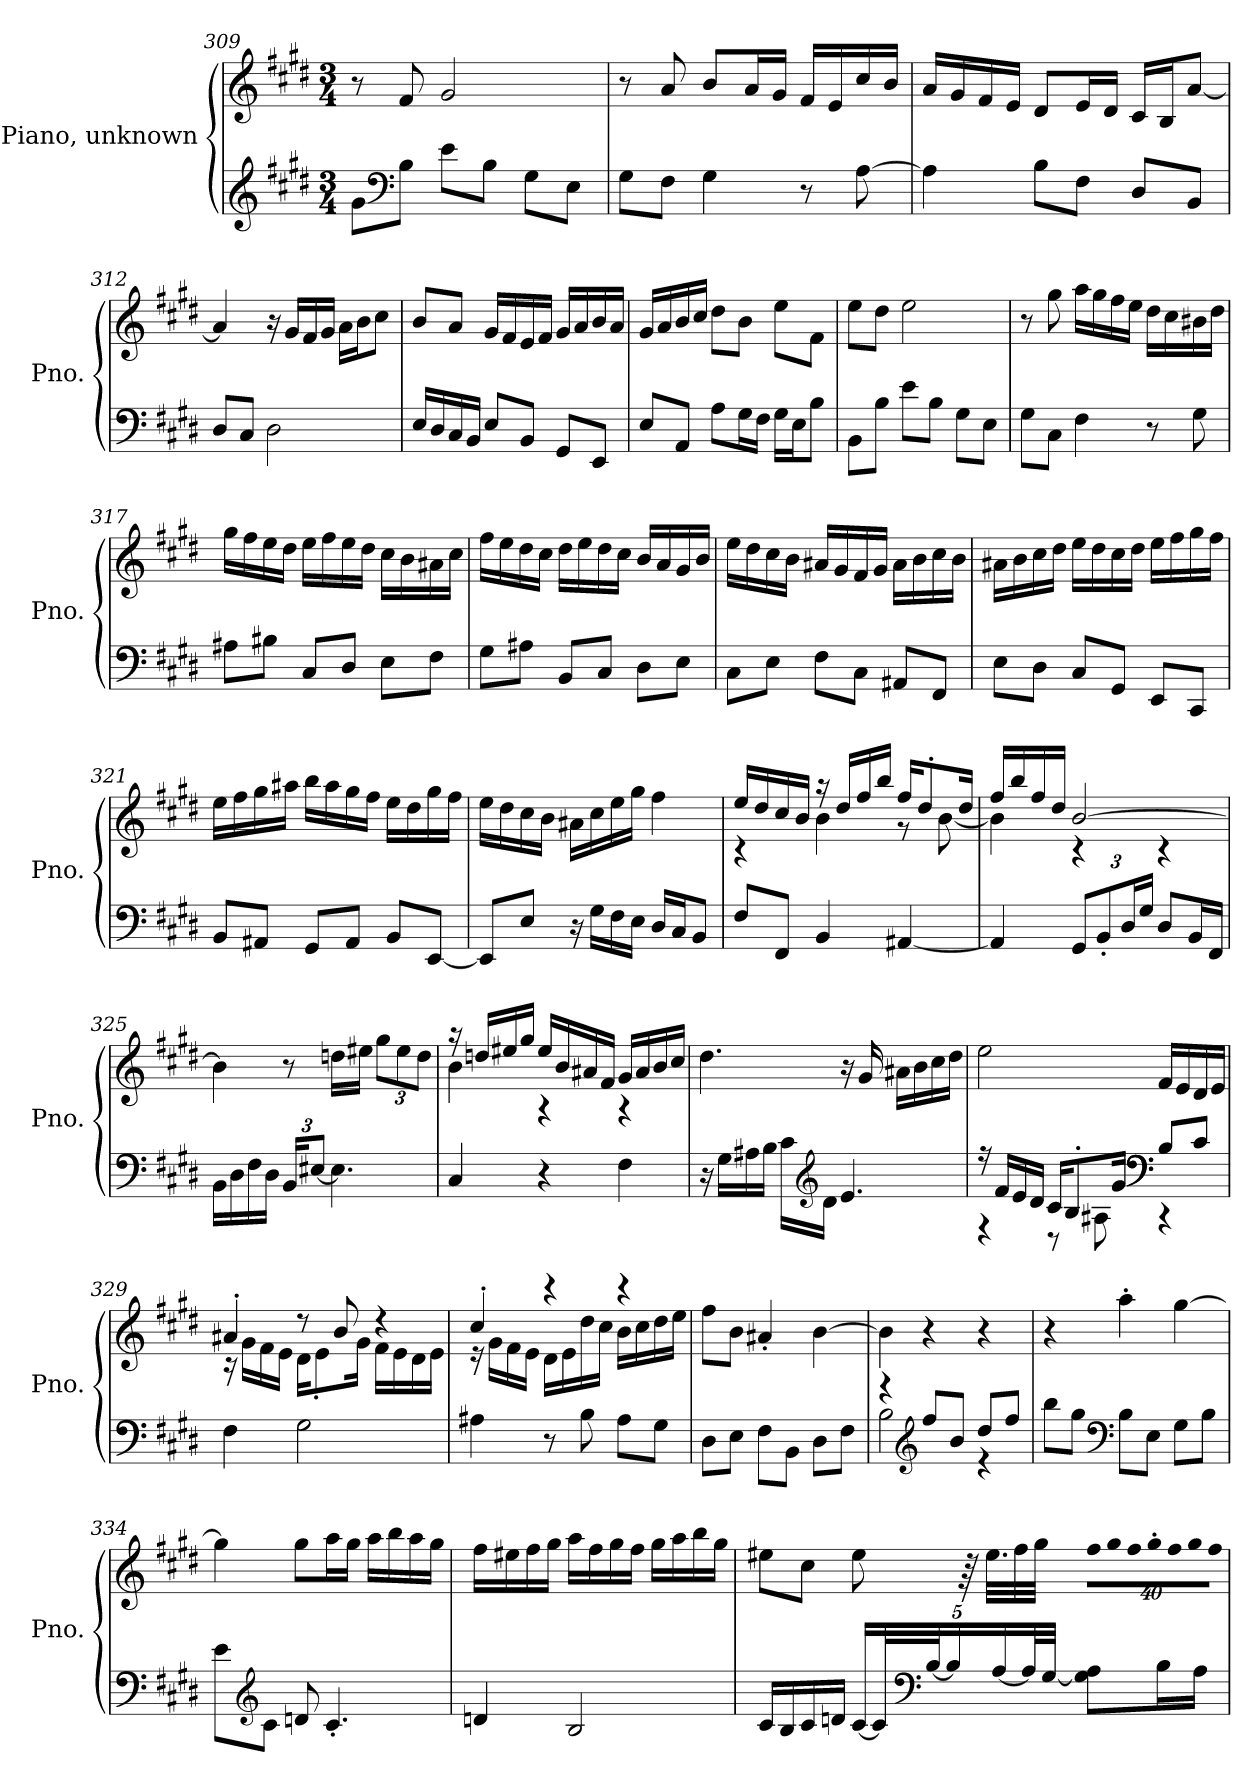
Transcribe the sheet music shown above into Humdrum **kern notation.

**kern	**kern
*part1	*part1
*staff2	*staff1
*I"Piano, unknown	*
*I'Pno.	*
*clefG2	*clefG2
*k[f#c#g#d#]	*k[f#c#g#d#]
*M3/4	*M3/4
=309	=309
8g#\L	8r
*clefF4	*
8B\J	8f#/
8e\L	2g#/
8B\J	.
8G#\L	.
8E\J	.
!!LO:LB:g=z
=310	=310
8G#\L	8r
8F#\J	8a/
4G#\	8b/L
.	16a/L
.	16g#/JJ
8r	16f#/LL
.	16e/
[8A\	16cc#/
.	16b/JJ
=311	=311
4A\]	16a/LL
.	16g#/
.	16f#/
.	16e/JJ
8B\L	8d#/L
8F#\J	16e/L
.	16d#/JJ
8D#/L	16c#/LL
.	16B/J
8BB/J	[8a/J
=312	=312
8D#/L	4a/]
8C#/J	.
2D#\	16r
.	16g#/LL
.	16f#/
.	16g#/JJ
.	16a\LL
.	16b\J
.	8cc#\J
=313	=313
16E/LL	8b/L
16D#/	.
16C#/	8a/J
16BB/JJ	.
8E/L	16g#/LL
.	16f#/
8BB/J	16e/
.	16f#/JJ
8GG#/L	16g#/LL
.	16a/
8EE/J	16b/
.	16a/JJ
!!LO:PB:g=z
=314	=314
8E/L	16g#/LL
.	16a/
8AA/J	16b/
.	16cc#/JJ
8A\L	8dd#\L
16G#\L	8b\J
16F#\JJ	.
16G#\LL	8ee\L
16E\J	.
8B\J	8f#\J
=315	=315
8BB\L	8ee\L
8B\J	8dd#\J
8e\L	2ee\
8B\J	.
8G#\L	.
8E\J	.
=316	=316
8G#\L	8r
8C#\J	8gg#\
4F#\	16aa\LL
.	16gg#\
.	16ff#\
.	16ee\JJ
8r	16dd#\LL
.	16cc#\
8G#\	16b#X\
.	16dd#\JJ
=317	=317
8A#X\L	16gg#\LL
.	16ff#\
8B#X\J	16ee\
.	16dd#\JJ
8C#/L	16ee\LL
.	16ff#\
8D#/J	16ee\
.	16dd#\JJ
8E\L	16cc#\LL
.	16b\
8F#\J	16a#X\
.	16cc#\JJ
!!LO:LB:g=z
=318	=318
8G#\L	16ff#\LL
.	16ee\
8A#X\J	16dd#\
.	16cc#\JJ
8BB/L	16dd#\LL
.	16ee\
8C#/J	16dd#\
.	16cc#\JJ
8D#\L	16b/LL
.	16a/
8E\J	16g#/
.	16b/JJ
=319	=319
8C#\L	16ee\LL
.	16dd#\
8E\J	16cc#\
.	16b\JJ
8F#\L	16a#X/LL
.	16g#/
8C#\J	16f#/
.	16g#/JJ
8AA#X/L	16a#\LL
.	16b\
8FF#/J	16cc#\
.	16b\JJ
=320	=320
8E\L	16a#X\LL
.	16b\
8D#\J	16cc#\
.	16dd#\JJ
8C#/L	16ee\LL
.	16dd#\
8GG#/J	16cc#\
.	16dd#\JJ
8EE/L	16ee\LL
.	16ff#\
8CC#/J	16gg#\
.	16ff#\JJ
!!LO:LB:g=z
=321	=321
8BB/L	16ee\LL
.	16ff#\
8AA#X/J	16gg#\
.	16aa#X\JJ
8GG#/L	16bb\LL
.	16aa#\
8AA#/J	16gg#\
.	16ff#\JJ
8BB/L	16ee\LL
.	16dd#\
[8EE/J	16gg#\
.	16ff#\JJ
=322	=322
8EE/L]	16ee\LL
.	16dd#\
8E/J	16cc#\
.	16b\JJ
16r	16a#X\LL
16G#\LL	16cc#\
16F#\	16ee\
16E\JJ	16gg#\JJ
16D#/LL	4ff#\
16C#/J	.
8BB/J	.
=323	=323
*	*^
8F#/L	16ee/LL	4r
.	16dd#/	.
8FF#/J	16cc#/	.
.	16b/JJ	.
4BB/	16r	4b\
.	16dd#/LL	.
.	16ff#/	.
.	16bb/JJ	.
[4AA#X/	16ff#/KL	8r
.	8dd#'/	.
.	.	[8b\
.	16dd#/Jk	.
!!LO:LB:g=z	!!
=324	=324	=324
4AA#/]	16ff#/LL	4b\]
.	16bb/	.
.	16ff#/	.
.	16dd#/JJ	.
*Xbrackettup	*	*
12GG#/L	[2b/	4r
12BB'/	.	.
24D#/L	.	.
24G#/JJ	.	.
8D#/L	.	4r
16BB/L	.	.
16FF#/JJ	.	.
*	*v	*v
=325	=325
16BB\LL	4b\]
16D#\	.
16F#\	.
16D#\JJ	.
24BB/KL	8r
[12E#X/J	.
4.E#\]	16ddn\LL
.	16ee#X\JJ
*	*Xbrackettup
.	12gg#\L
.	12ee#\
.	12dd\J
=326	=326
*	*^
4C#/	16r	4b\
.	16ddn/LL	.
.	16ee#X/	.
.	16gg#/JJ	.
4r	16ee#/LL	4r
.	16b/	.
.	16a#X/	.
.	16f#/JJ	.
4F#\	16g#/LL	4r
.	16a#/	.
.	16b/	.
.	16cc#/JJ	.
*	*v	*v
!!LO:LB:g=z
=327	=327
16r	4.dd#\
16G#\LL	.
16A#X\	.
16B\JJ	.
16c#\LL	.
*clefG2	*
16d#\JJ	.
4.e/	16r
.	16g#/
.	16a#X\LL
.	16b\
.	16cc#\
.	16dd#\JJ
=328	=328
*^	*
16r	4r	2ee\
16f#/LL	.	.
16e/	.	.
16d#/JJ	.	.
16c#/KL	8r	.
8B'/	.	.
.	8A#X\	.
16g#/Jk	.	.
*clefF4	*	*
8B/L	4r	16f#/LL
.	.	16e/
8c#/J	.	16d#/
.	.	16e/JJ
*v	*v	*
=329	=329
*	*^
4F#\	4a#X'/	16r
.	.	16g#\LL
.	.	16f#\
.	.	16e\JJ
2G#\	8r	16d#\KL
.	.	8e'\
.	8b/	.
.	.	16g#\Jk
.	4r	16f#\LL
.	.	16e\
.	.	16d#\
.	.	16e\JJ
!!LO:LB:g=z	!!
=330	=330	=330
4A#X\	4cc#'/	16r
.	.	16g#\LL
.	.	16f#\
.	.	16e\JJ
8r	4r	16d#\LL
.	.	16e\
8B\	.	16dd#\
.	.	16cc#\JJ
8A#\L	4r	16b\LL
.	.	16cc#\
8G#\J	.	16dd#\
.	.	16ee\JJ
*	*v	*v
=331	=331
8D#\L	8ff#\L
8E\J	8b\J
8F#\L	4a#X'/
8BB\J	.
8D#\L	[4b\
8F#\J	.
=332	=332
*^	*
4r	2B\	4b\]
*clefG2	*	*
8ff#/L	.	4r
8b/J	.	.
8dd#/L	4r	4r
8ff#/J	.	.
*v	*v	*
=333	=333
8bb\L	4r
8gg#\J	.
*clefF4	*
8B\L	4aa'\
8E\J	.
8G#\L	[4gg#\
8B\J	.
!!LO:PB:g=z
=334	=334
8e\L	4gg#\]
*clefG2	*
8c#\J	.
8dn/	8gg#\L
4.c#'/	16aa\L
.	16gg#\JJ
.	16aa\LL
.	16bb\
.	16aa\
.	16gg#\JJ
=335	=335
4dn/	16ff#\LL
.	16ee#X\
.	16ff#\
.	16gg#\JJ
2B/	16aa\LL
.	16ff#\
.	16gg#\
.	16ff#\JJ
.	16gg#\LL
.	16aa\
.	16bb\
.	16gg#\JJ
!!LO:LB:g=z
=336	=336
16c#/LL	8ee#X\L
16B/	.
16c#/	8cc#\J
16dn/JJ	.
[20c#/LL	8ee#\
40c#/L]	.
*clefF4	*
[40B/J	.
20B/]	.
.	64r
.	32.ee#\LLL
[20A/	.
.	32ff#\
40A/L]	.
.	32gg#\JJJ
[40G#/JJJ	.
!	!LO:N:vis=32
8G#\] 8A\L	640%23ff#\LLL
!	!LO:N:vis=32
.	640%23gg#\
!	!LO:N:vis=32
.	640%23ff#\
!	!LO:N:vis=32
.	640%23gg#'\
16B\L	.
!	!LO:N:vis=32
.	640%23ff#\
!	!LO:N:vis=32
.	640%23gg#\
16A\JJ	.
!	!LO:N:vis=32
.	640%23ff#\JJJ
640ryy	.
=	=
*-	*-
